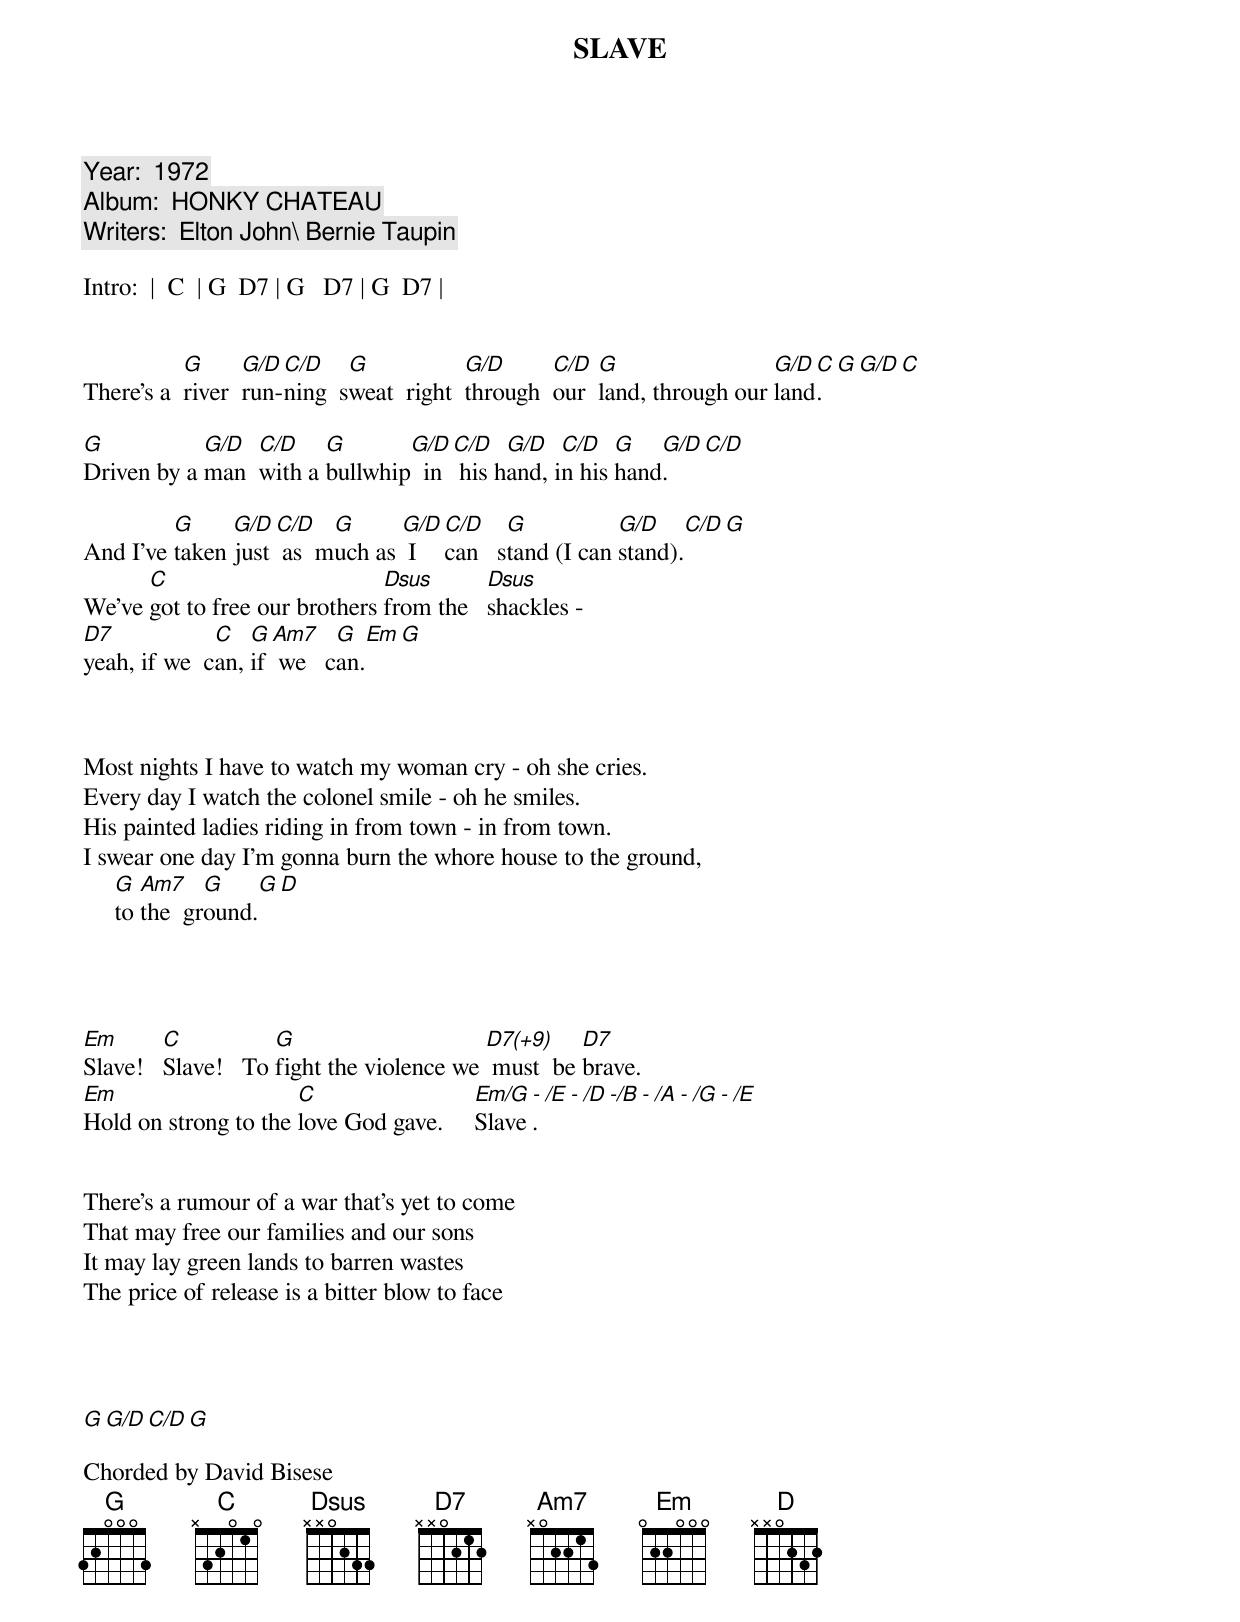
SLAVE

Year:  1972
Album:  HONKY CHATEAU
Writers:  Elton John\ Bernie Taupin

Intro:  |  C  | G  D7 | G   D7 | G  D7 |


           G      G/D C/D    G            G/D      C/D  G                 G/D C  G  G/D  C
There's a  river  run-ning  sweat  right  through  our  land, through our land.

G           G/D  C/D    G       G/D  C/D   G/D   C/D   G   G/D  C/D
Driven by a man  with a bullwhip  in  his hand, in his hand.

         G     G/D  C/D   G      G/D  C/D    G           G/D    C/D  G
And I've taken just  as  much as  I   can   stand (I can stand).
      C                        Dsus       Dsus
We've got to free our brothers from the   shackles -
D7            C   G Am7    G    Em  G
yeah, if we  can, if we   can.



Most nights I have to watch my woman cry - oh she cries.
Every day I watch the colonel smile - oh he smiles.
His painted ladies riding in from town - in from town.
I swear one day I'm gonna burn the whore house to the ground,
     G  Am7    G       G  D
     to the  ground.




Em       C           G                     D7(+9)    D7
Slave!   Slave!   To fight the violence we  must  be brave.
Em                    C                  Em/G - /E - /D -/B - /A - /G - /E
Hold on strong to the love God gave.     Slave.


There's a rumour of a war that's yet to come
That may free our families and our sons
It may lay green lands to barren wastes
The price of release is a bitter blow to face

{Repeat Chorus Twice}

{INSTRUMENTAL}

{Repeat Chorus Twice}

G      G/D C/D    G
{REPEAT, AD LIB, FADE}

Chorded by David Bisese
